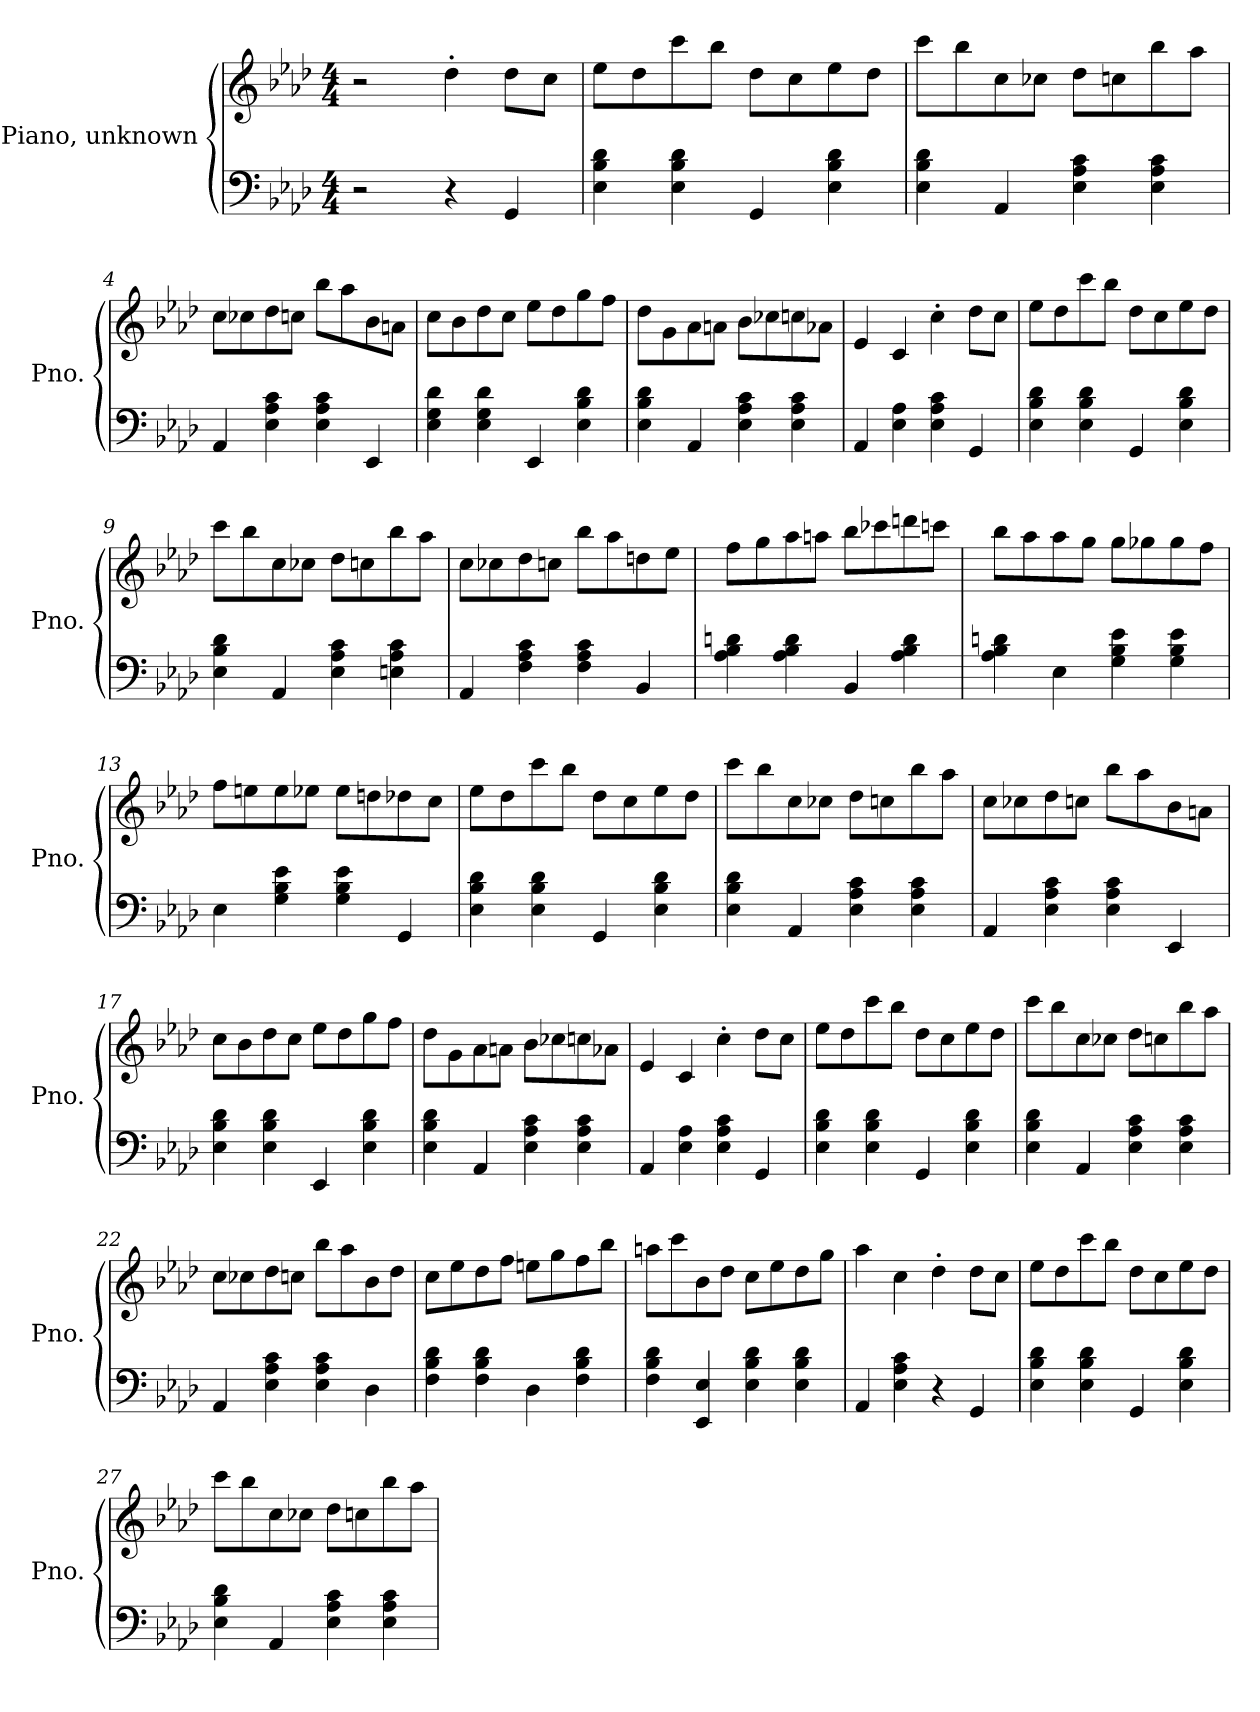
**kern	**kern
*part1	*part1
*staff2	*staff1
*I"Piano, unknown	*
*I'Pno.	*
*clefF4	*clefG2
*k[b-e-a-d-]	*k[b-e-a-d-]
*M4/4	*M4/4
*MM120	*MM120
=1	=1
2r	2r
4r	4dd-'\
4GG/	8dd-\L
.	8cc\J
=2	=2
4E-\ 4B-\ 4d-\	8ee-\L
.	8dd-\
4E-\ 4B-\ 4d-\	8ccc\
.	8bb-\J
4GG/	8dd-\L
.	8cc\
4E-\ 4B-\ 4d-\	8ee-\
.	8dd-\J
=3	=3
4E-\ 4B-\ 4d-\	8ccc\L
.	8bb-\
4AA-/	8cc\
.	8cc-X\J
4E-\ 4A-\ 4c\	8dd-\L
.	8ccn\
4E-\ 4A-\ 4c\	8bb-\
.	8aa-\J
=4	=4
4AA-/	8cc\L
.	8cc-X\
4E-\ 4A-\ 4c\	8dd-\
.	8ccn\J
4E-\ 4A-\ 4c\	8bb-\L
.	8aa-\
4EE-/	8b-\
.	8an\J
!!LO:LB:g=z
=5	=5
4E-\ 4G\ 4d-\	8cc\L
.	8b-\
4E-\ 4G\ 4d-\	8dd-\
.	8cc\J
4EE-/	8ee-\L
.	8dd-\
4E-\ 4B-\ 4d-\	8gg\
.	8ff\J
=6	=6
4E-\ 4B-\ 4d-\	8dd-\L
.	8g\
4AA-/	8a-\
.	8an\J
4E-\ 4A-\ 4c\	8b-\L
.	8cc-X\
4E-\ 4A-\ 4c\	8ccn\
.	8a-X\J
=7	=7
4AA-/	4e-/
4E-\ 4A-\	4c/
4E-\ 4A-\ 4c\	4cc'\
4GG/	8dd-\L
.	8cc\J
=8	=8
4E-\ 4B-\ 4d-\	8ee-\L
.	8dd-\
4E-\ 4B-\ 4d-\	8ccc\
.	8bb-\J
4GG/	8dd-\L
.	8cc\
4E-\ 4B-\ 4d-\	8ee-\
.	8dd-\J
!!LO:LB:g=z
=9	=9
4E-\ 4B-\ 4d-\	8ccc\L
.	8bb-\
4AA-/	8cc\
.	8cc-X\J
4E-\ 4A-\ 4c\	8dd-\L
.	8ccn\
4En\ 4A-\ 4c\	8bb-\
.	8aa-\J
=10	=10
4AA-/	8cc\L
.	8cc-X\
4F\ 4A-\ 4c\	8dd-\
.	8ccn\J
4F\ 4A-\ 4c\	8bb-\L
.	8aa-\
4BB-/	8ddn\
.	8ee-\J
=11	=11
4A-\ 4B-\ 4dn\	8ff\L
.	8gg\
4A-\ 4B-\ 4d\	8aa-\
.	8aan\J
4BB-/	8bb-\L
.	8ccc-X\
4A-\ 4B-\ 4d\	8dddn\
.	8cccn\J
!!LO:LB:g=z
=12	=12
4A-\ 4B-\ 4dn\	8bb-\L
.	8aa-\
4E-\	8aa-\
.	8gg\J
4G\ 4B-\ 4e-\	8gg\L
.	8gg-X\
4G\ 4B-\ 4e-\	8gg-\
.	8ff\J
=13	=13
4E-\	8ff\L
.	8een\
4G\ 4B-\ 4e-\	8ee\
.	8ee-X\J
4G\ 4B-\ 4e-\	8ee-\L
.	8ddn\
4GG/	8dd-X\
.	8cc\J
=14	=14
4E-\ 4B-\ 4d-\	8ee-\L
.	8dd-\
4E-\ 4B-\ 4d-\	8ccc\
.	8bb-\J
4GG/	8dd-\L
.	8cc\
4E-\ 4B-\ 4d-\	8ee-\
.	8dd-\J
=15	=15
4E-\ 4B-\ 4d-\	8ccc\L
.	8bb-\
4AA-/	8cc\
.	8cc-X\J
4E-\ 4A-\ 4c\	8dd-\L
.	8ccn\
4E-\ 4A-\ 4c\	8bb-\
.	8aa-\J
!!LO:LB:g=z
=16	=16
4AA-/	8cc\L
.	8cc-X\
4E-\ 4A-\ 4c\	8dd-\
.	8ccn\J
4E-\ 4A-\ 4c\	8bb-\L
.	8aa-\
4EE-/	8b-\
.	8an\J
=17	=17
4E-\ 4B-\ 4d-\	8cc\L
.	8b-\
4E-\ 4B-\ 4d-\	8dd-\
.	8cc\J
4EE-/	8ee-\L
.	8dd-\
4E-\ 4B-\ 4d-\	8gg\
.	8ff\J
=18	=18
4E-\ 4B-\ 4d-\	8dd-\L
.	8g\
4AA-/	8a-\
.	8an\J
4E-\ 4A-\ 4c\	8b-\L
.	8cc-X\
4E-\ 4A-\ 4c\	8ccn\
.	8a-X\J
=19	=19
4AA-/	4e-/
4E-\ 4A-\	4c/
4E-\ 4A-\ 4c\	4cc'\
4GG/	8dd-\L
.	8cc\J
!!LO:LB:g=z
=20	=20
4E-\ 4B-\ 4d-\	8ee-\L
.	8dd-\
4E-\ 4B-\ 4d-\	8ccc\
.	8bb-\J
4GG/	8dd-\L
.	8cc\
4E-\ 4B-\ 4d-\	8ee-\
.	8dd-\J
=21	=21
4E-\ 4B-\ 4d-\	8ccc\L
.	8bb-\
4AA-/	8cc\
.	8cc-X\J
4E-\ 4A-\ 4c\	8dd-\L
.	8ccn\
4E-\ 4A-\ 4c\	8bb-\
.	8aa-\J
=22	=22
4AA-/	8cc\L
.	8cc-X\
4E-\ 4A-\ 4c\	8dd-\
.	8ccn\J
4E-\ 4A-\ 4c\	8bb-\L
.	8aa-\
4D-\	8b-\
.	8dd-\J
=23	=23
4F\ 4B-\ 4d-\	8cc\L
.	8ee-\
4F\ 4B-\ 4d-\	8dd-\
.	8ff\J
4D-\	8een\L
.	8gg\
4F\ 4B-\ 4d-\	8ff\
.	8bb-\J
!!LO:PB:g=z
=24	=24
4F\ 4B-\ 4d-\	8aan\L
.	8ccc\
4EE-/ 4E-/	8b-\
.	8dd-\J
4E-\ 4B-\ 4d-\	8cc\L
.	8ee-\
4E-\ 4B-\ 4d-\	8dd-\
.	8gg\J
=25	=25
4AA-/	4aa-\
4E-\ 4A-\ 4c\	4cc\
4r	4dd-'\
4GG/	8dd-\L
.	8cc\J
=26	=26
4E-\ 4B-\ 4d-\	8ee-\L
.	8dd-\
4E-\ 4B-\ 4d-\	8ccc\
.	8bb-\J
4GG/	8dd-\L
.	8cc\
4E-\ 4B-\ 4d-\	8ee-\
.	8dd-\J
=27	=27
4E-\ 4B-\ 4d-\	8ccc\L
.	8bb-\
4AA-/	8cc\
.	8cc-X\J
4E-\ 4A-\ 4c\	8dd-\L
.	8ccn\
4E-\ 4A-\ 4c\	8bb-\
.	8aa-\J
=	=
*-	*-
